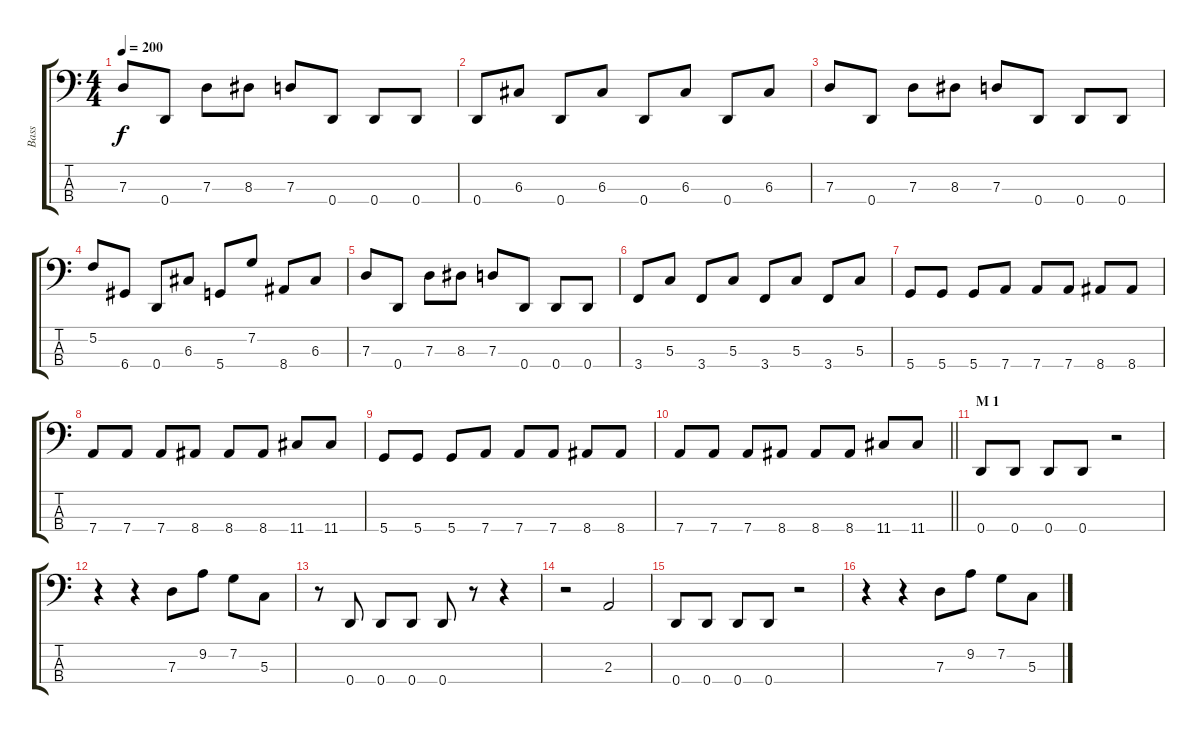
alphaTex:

\track ("Bass" "Bass") {instrument electricbasspick}
\staff {score tabs}
\tuning (F2 C2 G1 D1) {hide}
\ts (4 4)
\tempo 200
\clef f4
\ks c
7.3.8{dy f} 0.4.8 7.3.8 8.3.8 7.3.8 0.4.8 0.4.8 0.4.8 |
0.4.8 6.3.8 0.4.8 6.3.8 0.4.8 6.3.8 0.4.8 6.3.8 |
7.3.8 0.4.8 7.3.8 8.3.8 7.3.8 0.4.8 0.4.8 0.4.8 |
5.2.8 6.4.8 0.4.8 6.3.8 5.4.8 7.2.8 8.4.8 6.3.8 |
7.3.8 0.4.8 7.3.8 8.3.8 7.3.8 0.4.8 0.4.8 0.4.8 |
3.4.8 5.3.8 3.4.8 5.3.8 3.4.8 5.3.8 3.4.8 5.3.8 |
5.4.8 5.4.8 5.4.8 7.4.8 7.4.8 7.4.8 8.4.8 8.4.8 |
7.4.8 7.4.8 7.4.8 8.4.8 8.4.8 8.4.8 11.4.8 11.4.8 |
5.4.8 5.4.8 5.4.8 7.4.8 7.4.8 7.4.8 8.4.8 8.4.8 |
\barLineRight lightlight
7.4.8 7.4.8 7.4.8 8.4.8 8.4.8 8.4.8 11.4.8 11.4.8 |
\section ("" "M 1")
0.4.8 0.4.8 0.4.8 0.4.8 r.2 |
r.4 r.4 7.3.8 9.2.8 7.2.8 5.3.8 |
r.8 0.4.8 0.4.8 0.4.8 0.4.8 r.8 r.4 |
r.2 2.3.2 |
0.4.8 0.4.8 0.4.8 0.4.8 r.2 |
r.4 r.4 7.3.8 9.2.8 7.2.8 5.3.8
